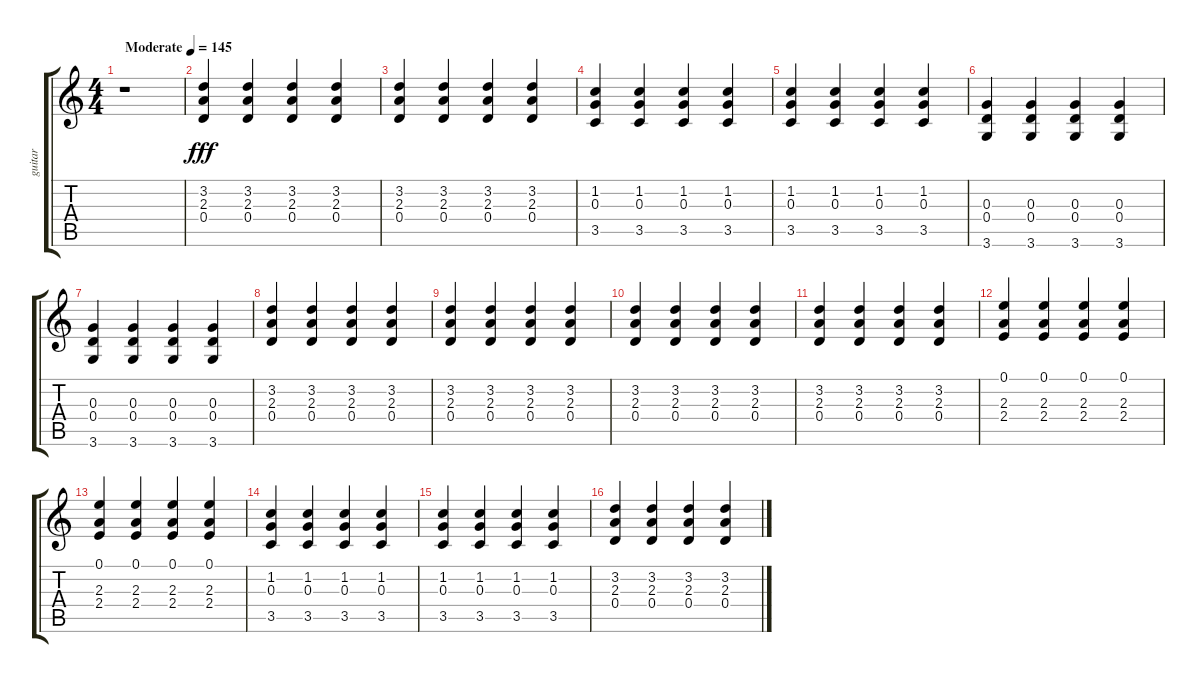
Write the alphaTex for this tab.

\track ("guitar" "guitar") {instrument overdrivenguitar}
\staff {score tabs}
\tuning (E4 B3 G3 D3 A2 E2) {hide}
\ts (4 4)
\tempo (145 "Moderate")
\clef g2
\ks c
r.1{dy fff instrument overdrivenguitar} |
(3.2 2.3 0.4).4 (3.2 2.3 0.4).4 (3.2 2.3 0.4).4 (3.2 2.3 0.4).4 |
(3.2 2.3 0.4).4 (3.2 2.3 0.4).4 (3.2 2.3 0.4).4 (3.2 2.3 0.4).4 |
(1.2 0.3 3.5).4 (1.2 0.3 3.5).4 (1.2 0.3 3.5).4 (1.2 0.3 3.5).4 |
(1.2 0.3 3.5).4 (1.2 0.3 3.5).4 (1.2 0.3 3.5).4 (1.2 0.3 3.5).4 |
(0.3 0.4 3.6).4 (0.3 0.4 3.6).4 (0.3 0.4 3.6).4 (0.3 0.4 3.6).4 |
(0.3 0.4 3.6).4 (0.3 0.4 3.6).4 (0.3 0.4 3.6).4 (0.3 0.4 3.6).4 |
(3.2 2.3 0.4).4 (3.2 2.3 0.4).4 (3.2 2.3 0.4).4 (3.2 2.3 0.4).4 |
(3.2 2.3 0.4).4 (3.2 2.3 0.4).4 (3.2 2.3 0.4).4 (3.2 2.3 0.4).4 |
(3.2 2.3 0.4).4 (3.2 2.3 0.4).4 (3.2 2.3 0.4).4 (3.2 2.3 0.4).4 |
(3.2 2.3 0.4).4 (3.2 2.3 0.4).4 (3.2 2.3 0.4).4 (3.2 2.3 0.4).4 |
(0.1 2.3 2.4).4 (0.1 2.3 2.4).4 (0.1 2.3 2.4).4 (0.1 2.3 2.4).4 |
(0.1 2.3 2.4).4 (0.1 2.3 2.4).4 (0.1 2.3 2.4).4 (0.1 2.3 2.4).4 |
(1.2 0.3 3.5).4 (1.2 0.3 3.5).4 (1.2 0.3 3.5).4 (1.2 0.3 3.5).4 |
(1.2 0.3 3.5).4 (1.2 0.3 3.5).4 (1.2 0.3 3.5).4 (1.2 0.3 3.5).4 |
(3.2 2.3 0.4).4 (3.2 2.3 0.4).4 (3.2 2.3 0.4).4 (3.2 2.3 0.4).4
